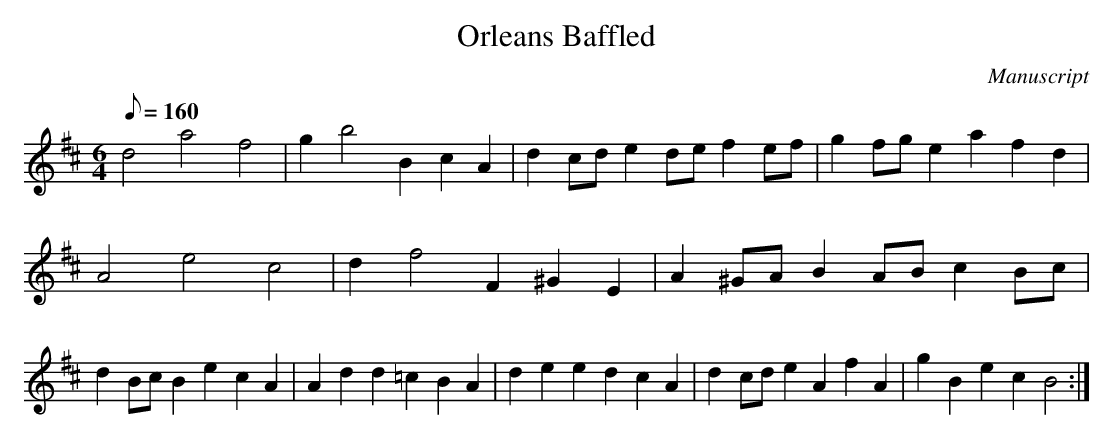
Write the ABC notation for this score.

X:1
T: Orleans Baffled
M:6/4
L:1/8
Q:160
O:Manuscript
K:D
d4 a4 f4|g2 b4 B2 c2 A2|d2 cd e2 de f2 ef|g2 fg e2 a2 f2 d2|A4 e4 c4| d2 f4F2 ^G2 E2|A2 ^GA B2 AB c2 Bc| d2 Bc B2 e2 c2 A2| A2 d2 d2 =c2 B2 A2 | d2 e2 e2 d2 c2 A2|d2 cd e2 A2 f2 A2|g2 B2 e2 c2 B4:|
